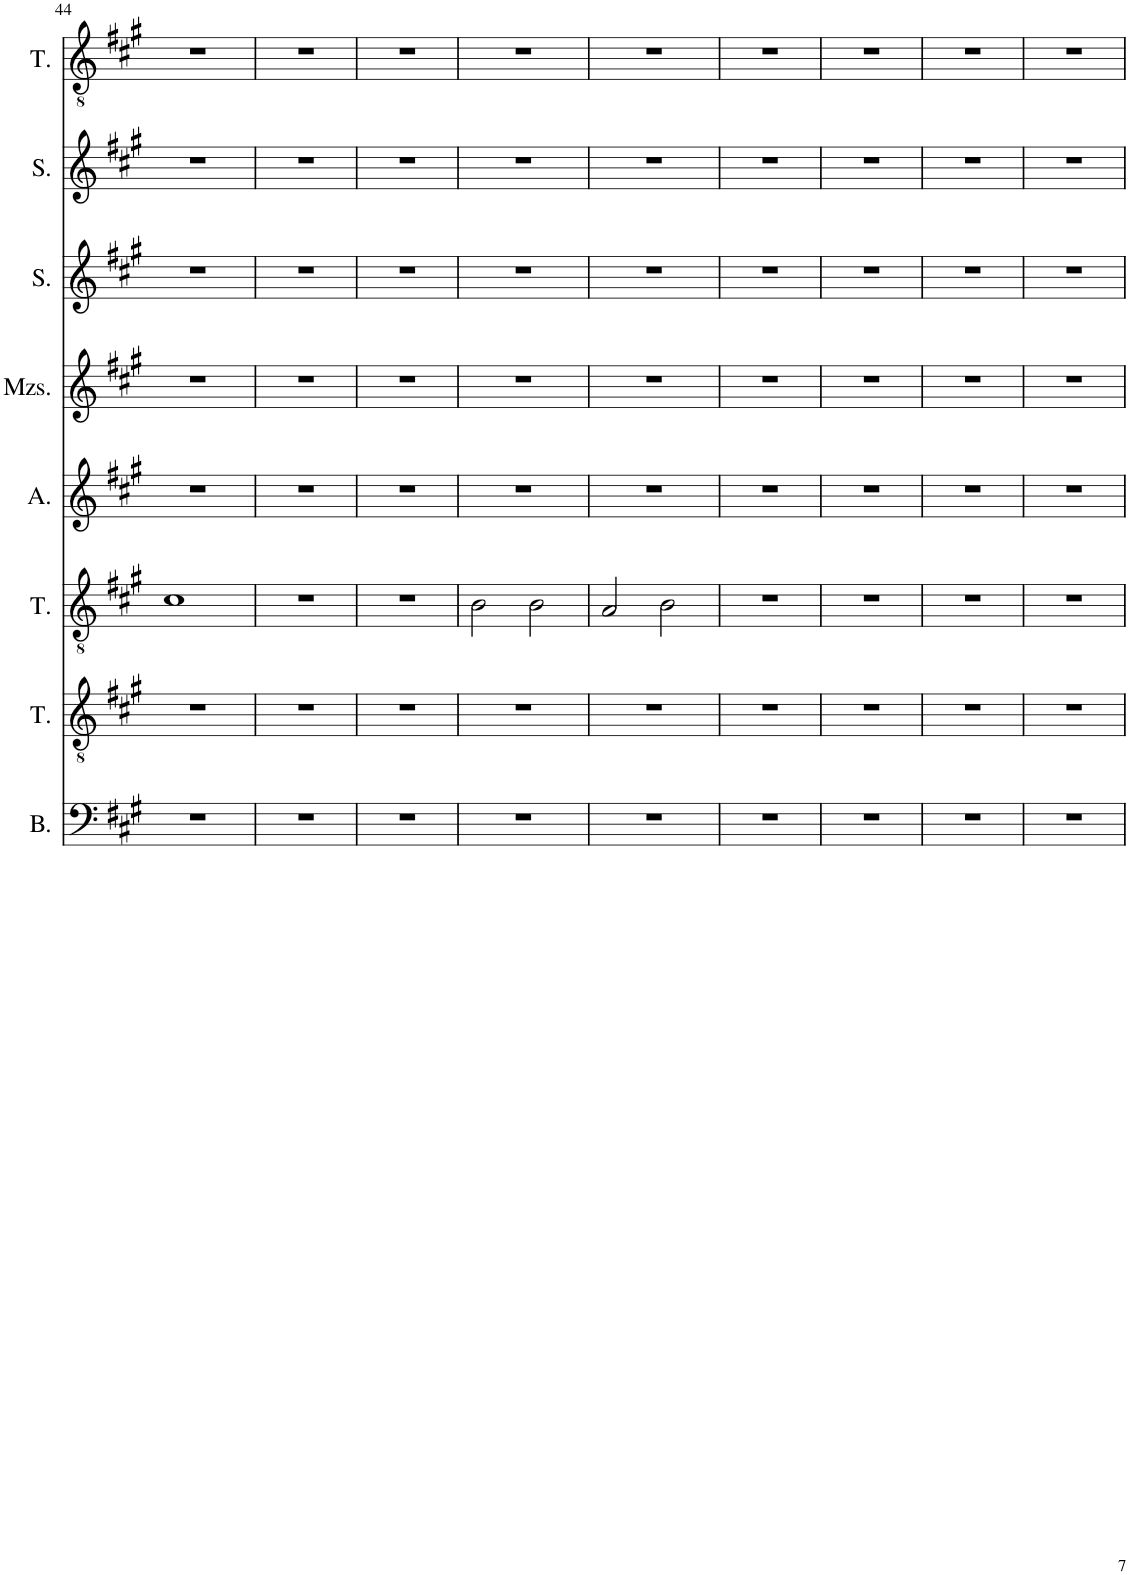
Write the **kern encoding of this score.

**kern	**kern	**kern	**kern	**kern	**kern	**kern	**kern
*part8	*part7	*part6	*part5	*part4	*part3	*part2	*part1
*staff8	*staff7	*staff6	*staff5	*staff4	*staff3	*staff2	*staff1
*I"Bass	*I"Tenor	*I"Tenor	*I"Alto	*I"Mezzosoprano	*I"Soprano	*I"Soprano	*I"Tenor
*I'B.	*I'T.	*I'T.	*I'A.	*I'Mzs.	*I'S.	*I'S.	*I'T.
!!LO:PB:g=z
*clefF4	*clefGv2	*clefGv2	*clefG2	*clefG2	*clefG2	*clefG2	*clefGv2
*k[f#c#g#]	*k[f#c#g#]	*k[f#c#g#]	*k[f#c#g#]	*k[f#c#g#]	*k[f#c#g#]	*k[f#c#g#]	*k[f#c#g#]
*M4/4	*M4/4	*M4/4	*M4/4	*M4/4	*M4/4	*M4/4	*M4/4
=44	=44	=44	=44	=44	=44	=44	=44
1r	1r	1c#	1r	1r	1r	1r	1r
=45	=45	=45	=45	=45	=45	=45	=45
1r	1r	1r	1r	1r	1r	1r	1r
=46	=46	=46	=46	=46	=46	=46	=46
1r	1r	1r	1r	1r	1r	1r	1r
=47	=47	=47	=47	=47	=47	=47	=47
1r	1r	2B\	1r	1r	1r	1r	1r
.	.	2B\	.	.	.	.	.
=48	=48	=48	=48	=48	=48	=48	=48
1r	1r	2A/	1r	1r	1r	1r	1r
.	.	2B\	.	.	.	.	.
=49	=49	=49	=49	=49	=49	=49	=49
1r	1r	1r	1r	1r	1r	1r	1r
=50	=50	=50	=50	=50	=50	=50	=50
1r	1r	1r	1r	1r	1r	1r	1r
=51	=51	=51	=51	=51	=51	=51	=51
1r	1r	1r	1r	1r	1r	1r	1r
=52	=52	=52	=52	=52	=52	=52	=52
1r	1r	1r	1r	1r	1r	1r	1r
=	=	=	=	=	=	=	=
*-	*-	*-	*-	*-	*-	*-	*-
